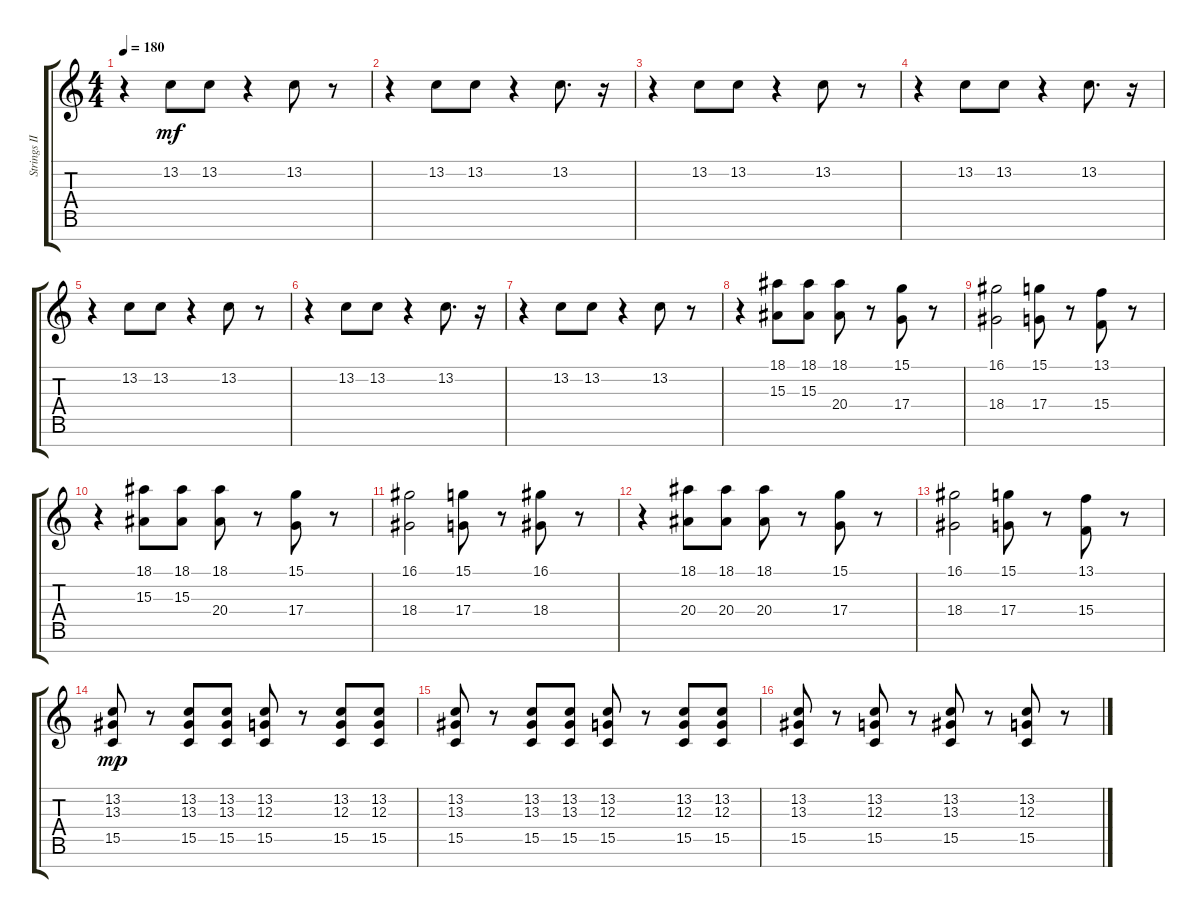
\track ("Strings II" "Strings II") {instrument stringensemble2}
\staff {score tabs}
\tuning (E4 B3 G3 D3 A2 E2 B1) {hide}
\ts (4 4)
\tempo 180
\clef g2
\ks c
r.4{dy mf} 13.2.8 13.2.8 r.4 13.2.8 r.8 |
r.4 13.2.8 13.2.8 r.4 13.2.8{d} r.16 |
r.4 13.2.8 13.2.8 r.4 13.2.8 r.8 |
r.4 13.2.8 13.2.8 r.4 13.2.8{d} r.16 |
r.4 13.2.8 13.2.8 r.4 13.2.8 r.8 |
r.4 13.2.8 13.2.8 r.4 13.2.8{d} r.16 |
r.4 13.2.8 13.2.8 r.4 13.2.8 r.8 |
r.4 (18.1 15.3).8 (18.1 15.3).8 (18.1 20.4).8 r.8 (15.1 17.4).8 r.8 |
(16.1 18.4).2 (15.1 17.4).8 r.8 (13.1 15.4).8 r.8 |
r.4 (18.1 15.3).8 (18.1 15.3).8 (18.1 20.4).8 r.8 (15.1 17.4).8 r.8 |
(16.1 18.4).2 (15.1 17.4).8 r.8 (16.1 18.4).8 r.8 |
r.4 (18.1 20.4).8 (18.1 20.4).8 (18.1 20.4).8 r.8 (15.1 17.4).8 r.8 |
(16.1 18.4).2 (15.1 17.4).8 r.8 (13.1 15.4).8 r.8 |
(13.2 13.3 15.5).8{dy mp} r.8 (13.2 13.3 15.5).8 (13.2 13.3 15.5).8 (13.2 12.3 15.5).8 r.8 (13.2 12.3 15.5).8 (13.2 12.3 15.5).8 |
(13.2 13.3 15.5).8 r.8 (13.2 13.3 15.5).8 (13.2 13.3 15.5).8 (13.2 12.3 15.5).8 r.8 (13.2 12.3 15.5).8 (13.2 12.3 15.5).8 |
(13.2 13.3 15.5).8 r.8 (13.2 12.3 15.5).8 r.8 (13.2 13.3 15.5).8 r.8 (13.2 12.3 15.5).8 r.8
